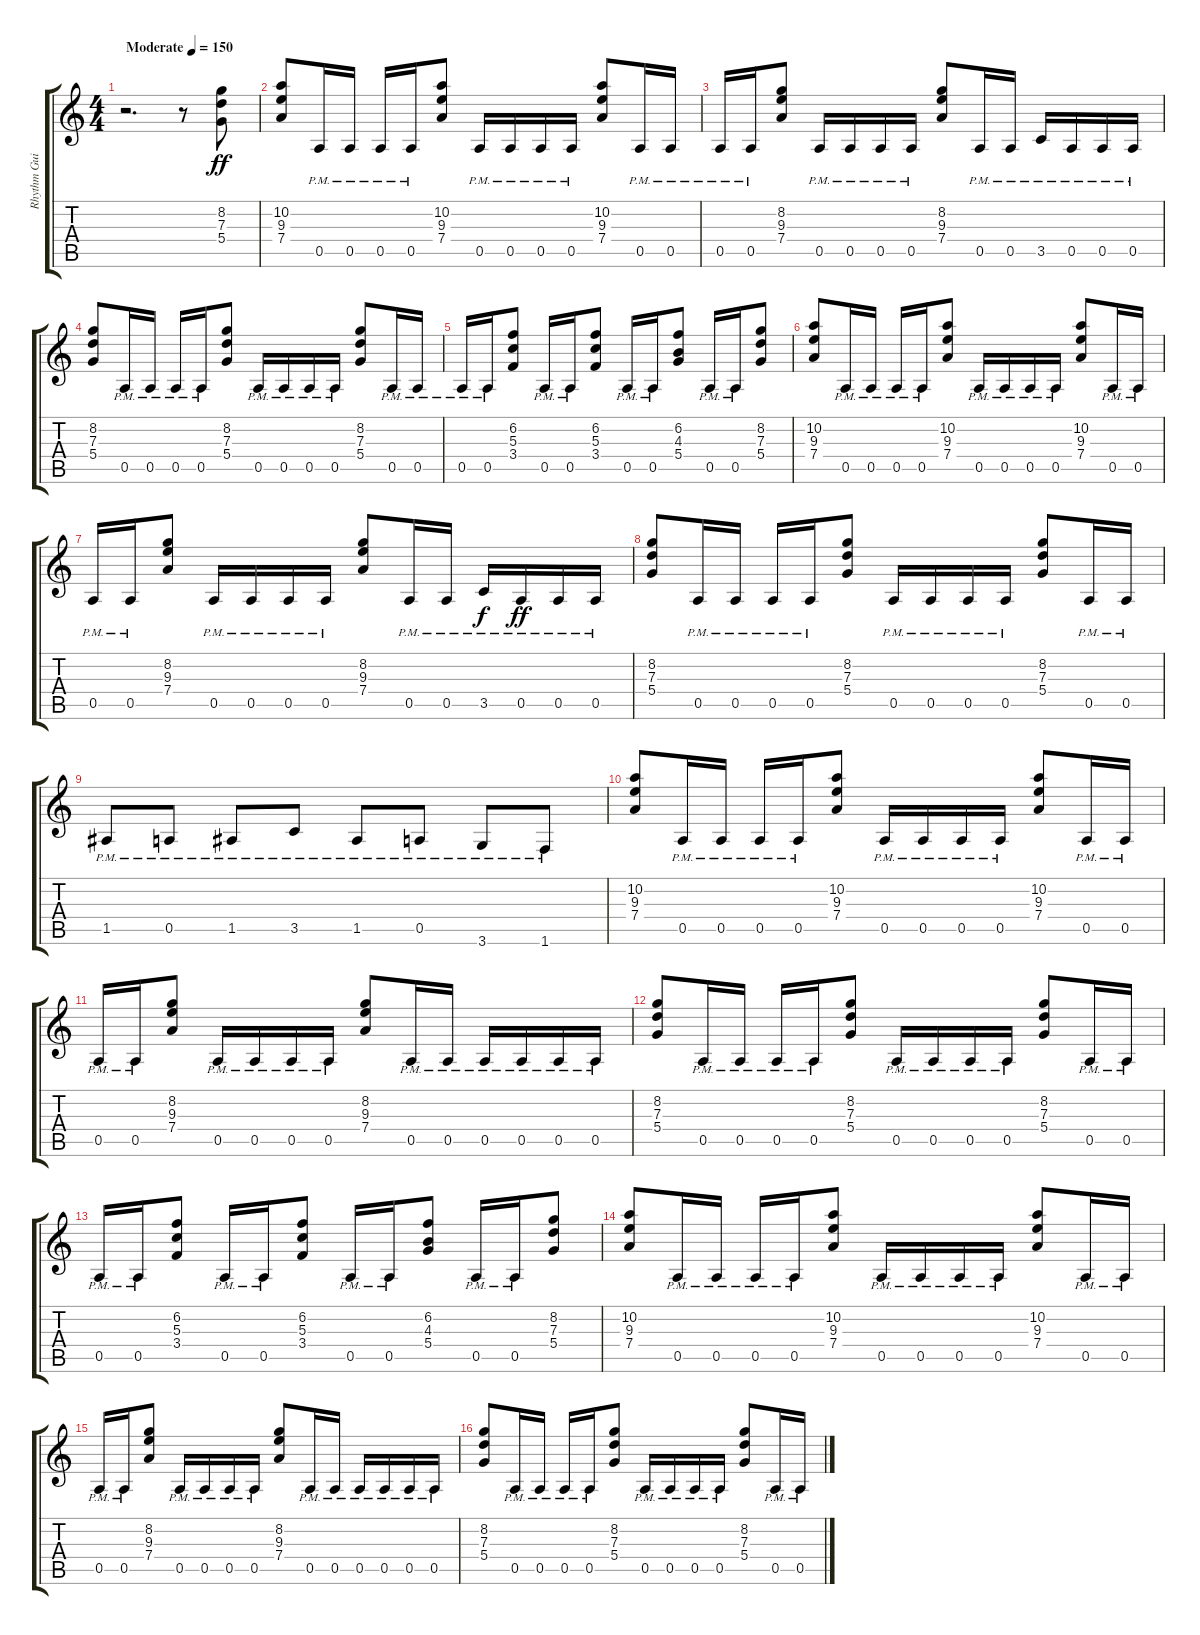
\track ("Rhythm Guitar" "Rhythm Gui") {instrument overdrivenguitar}
\staff {score tabs}
\tuning (E4 B3 G3 D3 A2 E2) {hide}
\ts (4 4)
\tempo (150 "Moderate")
\clef g2
\ks c
r.2{d dy ff instrument overdrivenguitar} r.8 (8.2 7.3 5.4).8 |
(10.2 9.3 7.4).8 0.5{pm}.16 0.5{pm}.16 0.5{pm}.16 0.5{pm}.16 (10.2 9.3 7.4).8 0.5{pm}.16 0.5{pm}.16 0.5{pm}.16 0.5{pm}.16 (10.2 9.3 7.4).8 0.5{pm}.16 0.5{pm}.16 |
0.5{pm}.16 0.5{pm}.16 (8.2 9.3 7.4).8 0.5{pm}.16 0.5{pm}.16 0.5{pm}.16 0.5{pm}.16 (8.2 9.3 7.4).8 0.5{pm}.16 0.5{pm}.16 3.5{pm}.16 0.5{pm}.16 0.5{pm}.16 0.5{pm}.16 |
(8.2 7.3 5.4).8 0.5{pm}.16 0.5{pm}.16 0.5{pm}.16 0.5{pm}.16 (8.2 7.3 5.4).8 0.5{pm}.16 0.5{pm}.16 0.5{pm}.16 0.5{pm}.16 (8.2 7.3 5.4).8 0.5{pm}.16 0.5{pm}.16 |
0.5{pm}.16 0.5{pm}.16 (6.2 5.3 3.4).8 0.5{pm}.16 0.5{pm}.16 (6.2 5.3 3.4).8 0.5{pm}.16 0.5{pm}.16 (6.2 4.3 5.4).8 0.5{pm}.16 0.5{pm}.16 (8.2 7.3 5.4).8 |
(10.2 9.3 7.4).8 0.5{pm}.16 0.5{pm}.16 0.5{pm}.16 0.5{pm}.16 (10.2 9.3 7.4).8 0.5{pm}.16 0.5{pm}.16 0.5{pm}.16 0.5{pm}.16 (10.2 9.3 7.4).8 0.5{pm}.16 0.5{pm}.16 |
0.5{pm}.16 0.5{pm}.16 (8.2 9.3 7.4).8 0.5{pm}.16 0.5{pm}.16 0.5{pm}.16 0.5{pm}.16 (8.2 9.3 7.4).8 0.5{pm}.16 0.5{pm}.16 3.5{pm}.16{dy f} 0.5{pm}.16{dy ff} 0.5{pm}.16 0.5{pm}.16 |
(8.2 7.3 5.4).8 0.5{pm}.16 0.5{pm}.16 0.5{pm}.16 0.5{pm}.16 (8.2 7.3 5.4).8 0.5{pm}.16 0.5{pm}.16 0.5{pm}.16 0.5{pm}.16 (8.2 7.3 5.4).8 0.5{pm}.16 0.5{pm}.16 |
1.5{pm}.8 0.5{pm}.8 1.5{pm}.8 3.5{pm}.8 1.5{pm}.8 0.5{pm}.8 3.6{pm}.8 1.6{pm}.8 |
(10.2 9.3 7.4).8 0.5{pm}.16 0.5{pm}.16 0.5{pm}.16 0.5{pm}.16 (10.2 9.3 7.4).8 0.5{pm}.16 0.5{pm}.16 0.5{pm}.16 0.5{pm}.16 (10.2 9.3 7.4).8 0.5{pm}.16 0.5{pm}.16 |
0.5{pm}.16 0.5{pm}.16 (8.2 9.3 7.4).8 0.5{pm}.16 0.5{pm}.16 0.5{pm}.16 0.5{pm}.16 (8.2 9.3 7.4).8 0.5{pm}.16 0.5{pm}.16 0.5{pm}.16 0.5{pm}.16 0.5{pm}.16 0.5{pm}.16 |
(8.2 7.3 5.4).8 0.5{pm}.16 0.5{pm}.16 0.5{pm}.16 0.5{pm}.16 (8.2 7.3 5.4).8 0.5{pm}.16 0.5{pm}.16 0.5{pm}.16 0.5{pm}.16 (8.2 7.3 5.4).8 0.5{pm}.16 0.5{pm}.16 |
0.5{pm}.16 0.5{pm}.16 (6.2 5.3 3.4).8 0.5{pm}.16 0.5{pm}.16 (6.2 5.3 3.4).8 0.5{pm}.16 0.5{pm}.16 (6.2 4.3 5.4).8 0.5{pm}.16 0.5{pm}.16 (8.2 7.3 5.4).8 |
(10.2 9.3 7.4).8 0.5{pm}.16 0.5{pm}.16 0.5{pm}.16 0.5{pm}.16 (10.2 9.3 7.4).8 0.5{pm}.16 0.5{pm}.16 0.5{pm}.16 0.5{pm}.16 (10.2 9.3 7.4).8 0.5{pm}.16 0.5{pm}.16 |
0.5{pm}.16 0.5{pm}.16 (8.2 9.3 7.4).8 0.5{pm}.16 0.5{pm}.16 0.5{pm}.16 0.5{pm}.16 (8.2 9.3 7.4).8 0.5{pm}.16 0.5{pm}.16 0.5{pm}.16 0.5{pm}.16 0.5{pm}.16 0.5{pm}.16 |
(8.2 7.3 5.4).8 0.5{pm}.16 0.5{pm}.16 0.5{pm}.16 0.5{pm}.16 (8.2 7.3 5.4).8 0.5{pm}.16 0.5{pm}.16 0.5{pm}.16 0.5{pm}.16 (8.2 7.3 5.4).8 0.5{pm}.16 0.5{pm}.16
